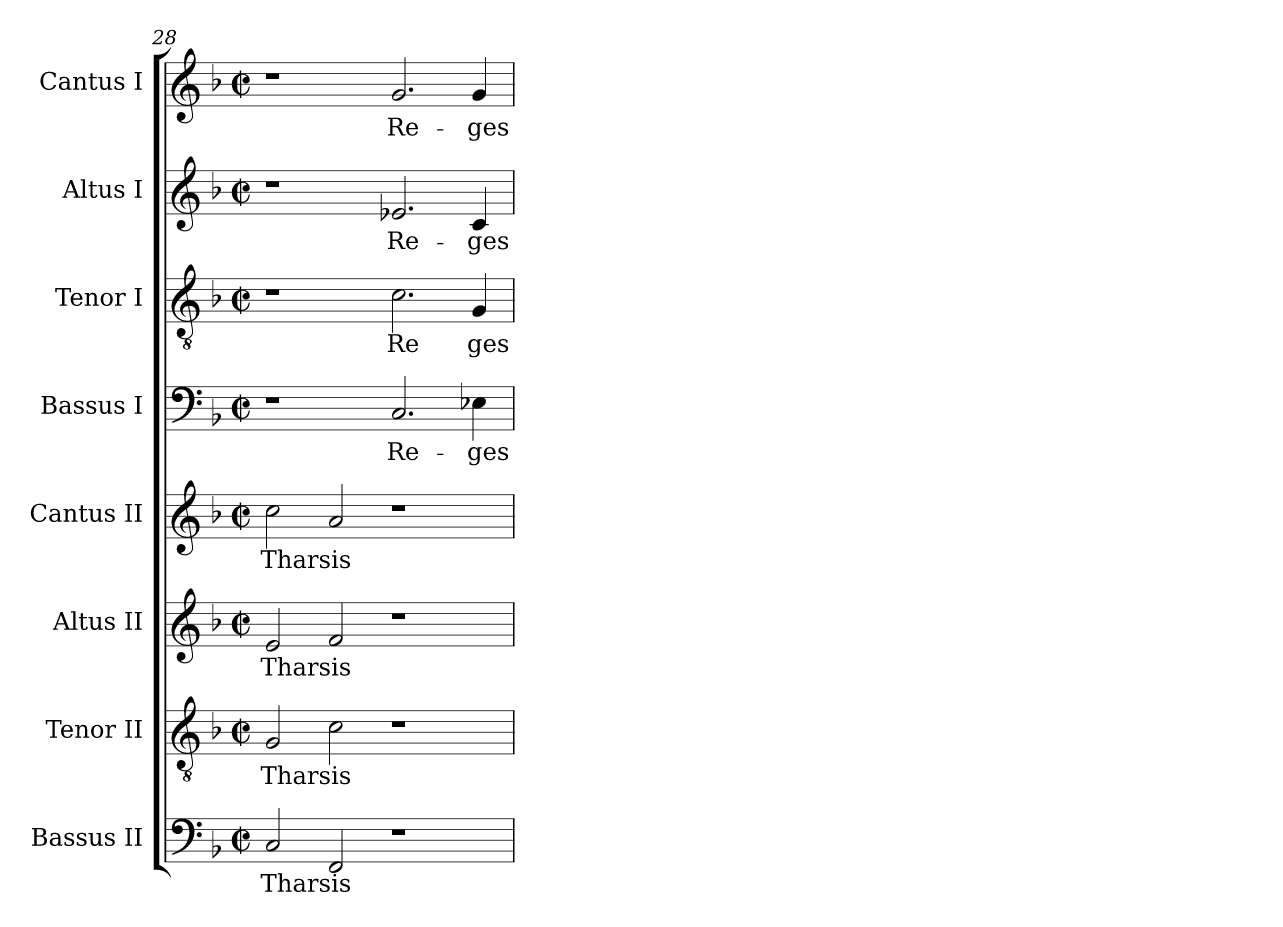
**kern	**text	**kern	**text	**kern	**text	**kern	**text	**kern	**text	**kern	**text	**kern	**text	**kern	**text
*part8	*part8	*part7	*part7	*part6	*part6	*part5	*part5	*part4	*part4	*part3	*part3	*part2	*part2	*part1	*part1
*staff8	*staff8	*staff7	*staff7	*staff6	*staff6	*staff5	*staff5	*staff4	*staff4	*staff3	*staff3	*staff2	*staff2	*staff1	*staff1
*I"Bassus II	*	*I"Tenor II	*	*I"Altus II	*	*I"Cantus II	*	*I"Bassus I	*	*I"Tenor I	*	*I"Altus I	*	*I"Cantus I	*
*clefF4	*	*clefGv2	*	*clefG2	*	*clefG2	*	*clefF4	*	*clefGv2	*	*clefG2	*	*clefG2	*
*k[b-]	*	*k[b-]	*	*k[b-]	*	*k[b-]	*	*k[b-]	*	*k[b-]	*	*k[b-]	*	*k[b-]	*
*F:	*	*F:	*	*F:	*	*F:	*	*F:	*	*F:	*	*F:	*	*F:	*
*M2/2	*	*M2/2	*	*M2/2	*	*M2/2	*	*M2/2	*	*M2/2	*	*M2/2	*	*M2/2	*
*met(c|)	*	*met(c|)	*	*met(c|)	*	*met(c|)	*	*met(c|)	*	*met(c|)	*	*met(c|)	*	*met(c|)	*
=28	=28	=28	=28	=28	=28	=28	=28	=28	=28	=28	=28	=28	=28	=28	=28
!	!LO:LY:b:cj	!	!LO:LY:b:cj	!	!LO:LY:b:cj	!	!LO:LY:b:cj	!	!	!	!	!	!	!	!
2C/	Tharsis	2G/	Tharsis	2e/	Tharsis	2cc\	Tharsis	1r	.	1r	.	1r	.	1r	.
2FF/	.	2c\	.	2f/	.	2a/	.	.	.	.	.	.	.	.	.
!	!	!	!	!	!	!	!	!	!LO:LY:b:cj	!	!LO:LY:b:cj	!	!LO:LY:b:cj	!	!LO:LY:b:cj
1r	.	1r	.	1r	.	1r	.	2.C/	Re-	2.c\	Re	2.e-X/	Re-	2.g/	Re-
!	!	!	!	!	!	!	!	!	!LO:LY:b:cj	!	!LO:LY:b:cj	!	!LO:LY:b:cj	!	!LO:LY:b:cj
.	.	.	.	.	.	.	.	4E-X\	-ges	4G/	ges	4c/	-ges	4g/	-ges
=	=	=	=	=	=	=	=	=	=	=	=	=	=	=	=
*-	*-	*-	*-	*-	*-	*-	*-	*-	*-	*-	*-	*-	*-	*-	*-
